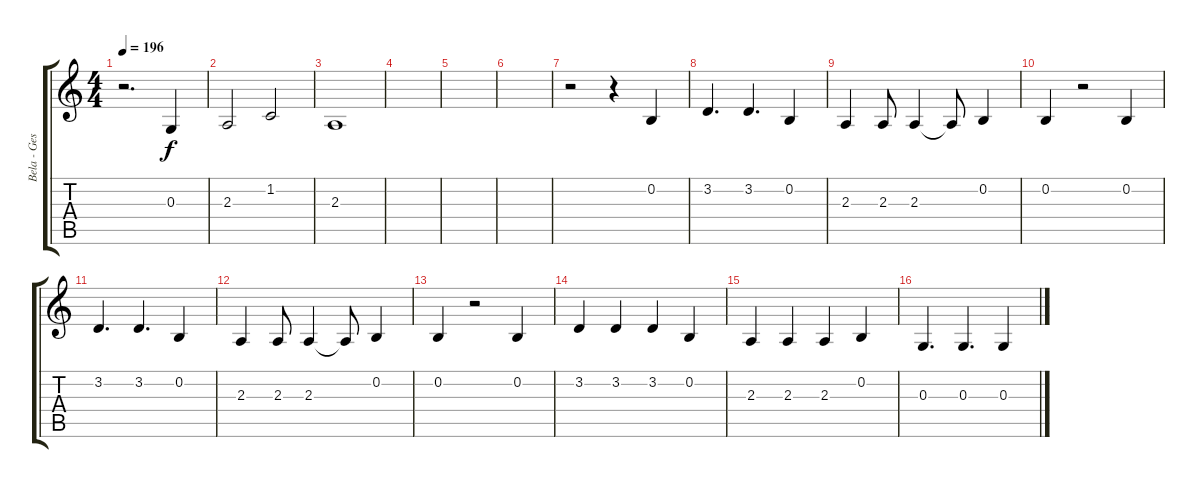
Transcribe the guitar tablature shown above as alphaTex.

\track ("Bela - Gesang" "Bela - Ges") {instrument oboe}
\staff {score tabs}
\tuning (E4 B3 G3 D3 A2 E2) {hide}
\ts (4 4)
\tempo 196
\clef g2
\ks c
r.2{d dy f} 0.3.4 |
2.3.2 1.2.2 |
2.3.1 |
|
|
|
r.2 r.4 0.2.4 |
3.2.4{d} 3.2.4{d} 0.2.4 |
2.3.4 2.3.8 2.3.4 2.3{t}.8 0.2.4 |
0.2.4 r.2 0.2.4 |
3.2.4{d} 3.2.4{d} 0.2.4 |
2.3.4 2.3.8 2.3.4 2.3{t}.8 0.2.4 |
0.2.4 r.2 0.2.4 |
3.2.4 3.2.4 3.2.4 0.2.4 |
2.3.4 2.3.4 2.3.4 0.2.4 |
0.3.4{d} 0.3.4{d} 0.3.4
